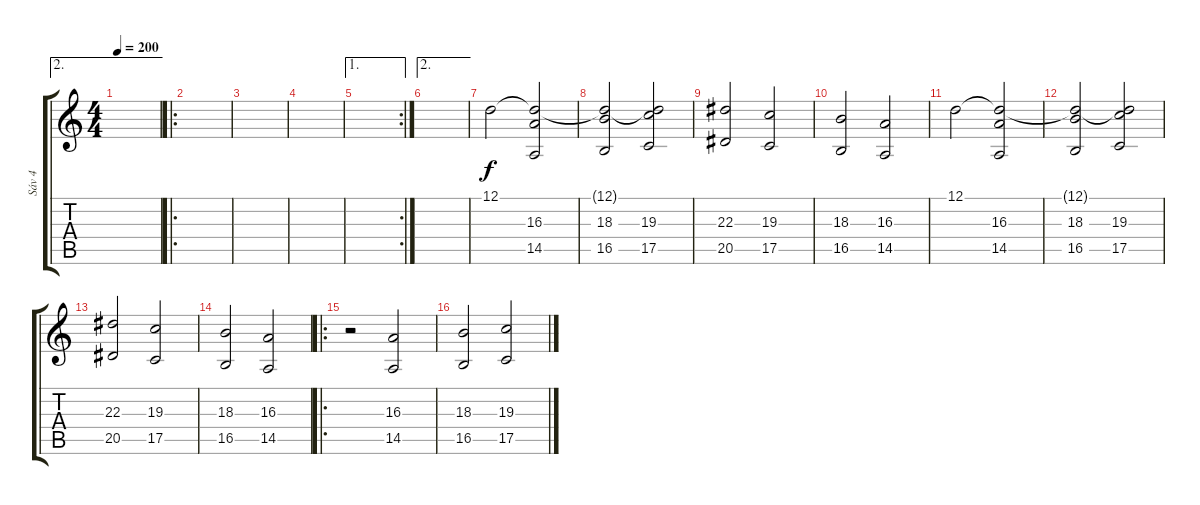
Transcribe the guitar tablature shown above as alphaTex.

\track ("Sáv 4" "Sáv 4") {instrument choiraahs}
\staff {score tabs}
\tuning (D4 A3 F3 C3 G2 D2) {hide}
\ae 2
\ts (4 4)
\tempo 200
\clef g2
\ks c
|
\ro
|
|
|
\ae 1
\rc 2
|
\ae 2
|
12.1.2 (12.1{t} 16.3 14.5).2 |
(12.1{t} 18.3 16.5).2 (12.1{t} 19.3 17.5).2 |
(22.3 20.5).2 (19.3 17.5).2 |
(18.3 16.5).2 (16.3 14.5).2 |
12.1.2 (12.1{t} 16.3 14.5).2 |
(12.1{t} 18.3 16.5).2 (12.1{t} 19.3 17.5).2 |
(22.3 20.5).2 (19.3 17.5).2 |
(18.3 16.5).2 (16.3 14.5).2 |
\ro
r.2 (16.3 14.5).2 |
(18.3 16.5).2 (19.3 17.5).2
